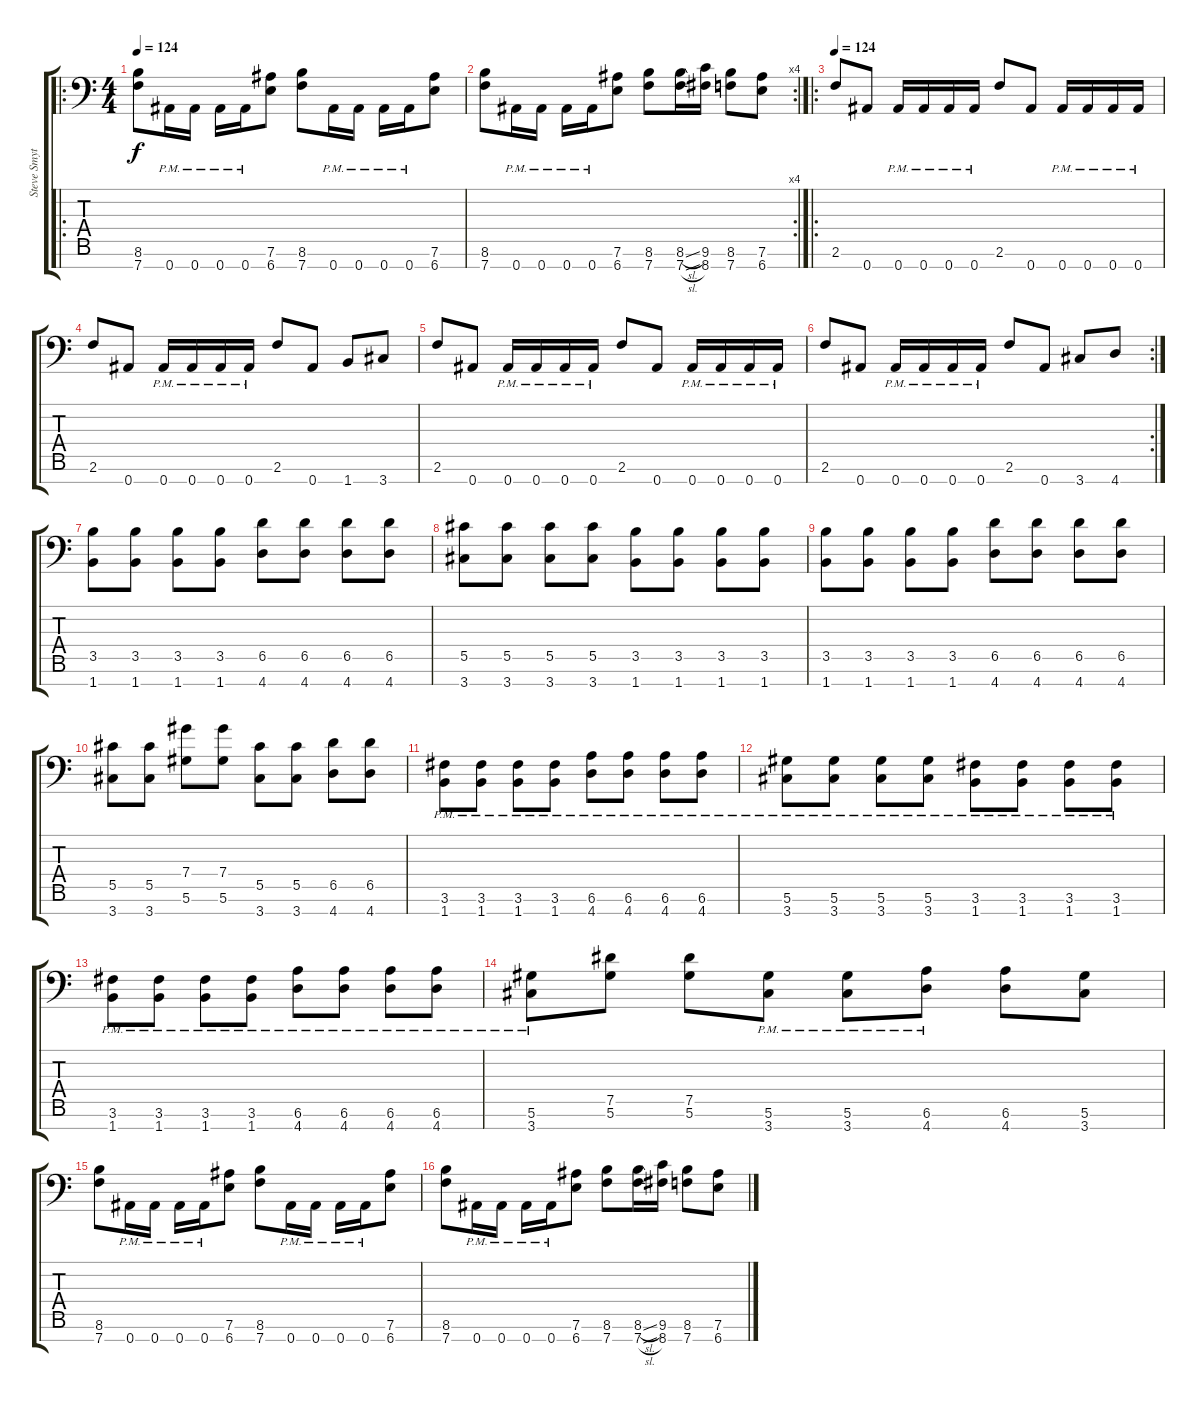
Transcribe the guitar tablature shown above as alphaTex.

\track ("Steve Smyth Rhythm" "Steve Smyt") {instrument distortionguitar}
\staff {score tabs}
\tuning (Eb4 Bb3 Gb3 Db3 Ab2 Eb2 Bb1) {hide}
\ro
\ts (4 4)
\tempo 124
\tempo 125
\tempo 124
\clef f4
\ks c
(8.6 7.7).8{dy f instrument distortionguitar} 0.7{pm}.16 0.7{pm}.16 0.7{pm}.16 0.7{pm}.16 (7.6 6.7).8 (8.6 7.7).8 0.7{pm}.16 0.7{pm}.16 0.7{pm}.16 0.7{pm}.16 (7.6 6.7).8 |
\rc 4
(8.6 7.7).8 0.7{pm}.16 0.7{pm}.16 0.7{pm}.16 0.7{pm}.16 (7.6 6.7).8 (8.6 7.7).8 (8.6{sl} 7.7{sl}).16 (9.6 8.7).16 (8.6 7.7).8 (7.6 6.7).8 |
\ro
\tempo 124
2.6.8 0.7.8 0.7{pm}.16 0.7{pm}.16 0.7{pm}.16 0.7{pm}.16 2.6.8 0.7.8 0.7{pm}.16 0.7{pm}.16 0.7{pm}.16 0.7{pm}.16 |
2.6.8 0.7.8 0.7{pm}.16 0.7{pm}.16 0.7{pm}.16 0.7{pm}.16 2.6.8 0.7.8 1.7.8 3.7.8 |
2.6.8 0.7.8 0.7{pm}.16 0.7{pm}.16 0.7{pm}.16 0.7{pm}.16 2.6.8 0.7.8 0.7{pm}.16 0.7{pm}.16 0.7{pm}.16 0.7{pm}.16 |
\rc 2
2.6.8 0.7.8 0.7{pm}.16 0.7{pm}.16 0.7{pm}.16 0.7{pm}.16 2.6.8 0.7.8 3.7.8 4.7.8 |
(3.5 1.7).8 (3.5 1.7).8 (3.5 1.7).8 (3.5 1.7).8 (6.5 4.7).8 (6.5 4.7).8 (6.5 4.7).8 (6.5 4.7).8 |
(5.5 3.7).8 (5.5 3.7).8 (5.5 3.7).8 (5.5 3.7).8 (3.5 1.7).8 (3.5 1.7).8 (3.5 1.7).8 (3.5 1.7).8 |
(3.5 1.7).8 (3.5 1.7).8 (3.5 1.7).8 (3.5 1.7).8 (6.5 4.7).8 (6.5 4.7).8 (6.5 4.7).8 (6.5 4.7).8 |
(5.5 3.7).8 (5.5 3.7).8 (7.4 5.6).8 (7.4 5.6).8 (5.5 3.7).8 (5.5 3.7).8 (6.5 4.7).8 (6.5 4.7).8 |
(3.6{pm} 1.7{pm}).8 (3.6{pm} 1.7{pm}).8 (3.6{pm} 1.7{pm}).8 (3.6{pm} 1.7{pm}).8 (6.6{pm} 4.7{pm}).8 (6.6{pm} 4.7{pm}).8 (6.6{pm} 4.7{pm}).8 (6.6{pm} 4.7{pm}).8 |
(5.6{pm} 3.7{pm}).8 (5.6{pm} 3.7{pm}).8 (5.6{pm} 3.7{pm}).8 (5.6{pm} 3.7{pm}).8 (3.6{pm} 1.7{pm}).8 (3.6{pm} 1.7{pm}).8 (3.6{pm} 1.7{pm}).8 (3.6{pm} 1.7{pm}).8 |
(3.6{pm} 1.7{pm}).8 (3.6{pm} 1.7{pm}).8 (3.6{pm} 1.7{pm}).8 (3.6{pm} 1.7{pm}).8 (6.6{pm} 4.7{pm}).8 (6.6{pm} 4.7{pm}).8 (6.6{pm} 4.7{pm}).8 (6.6{pm} 4.7{pm}).8 |
(5.6{pm} 3.7{pm}).8 (7.5 5.6).8 (7.5 5.6).8 (5.6{pm} 3.7{pm}).8 (5.6{pm} 3.7{pm}).8 (6.6{pm} 4.7{pm}).8 (6.6 4.7).8 (5.6 3.7).8 |
(8.6 7.7).8 0.7{pm}.16 0.7{pm}.16 0.7{pm}.16 0.7{pm}.16 (7.6 6.7).8 (8.6 7.7).8 0.7{pm}.16 0.7{pm}.16 0.7{pm}.16 0.7{pm}.16 (7.6 6.7).8 |
(8.6 7.7).8 0.7{pm}.16 0.7{pm}.16 0.7{pm}.16 0.7{pm}.16 (7.6 6.7).8 (8.6 7.7).8 (8.6{sl} 7.7{sl}).16 (9.6 8.7).16 (8.6 7.7).8 (7.6 6.7).8
